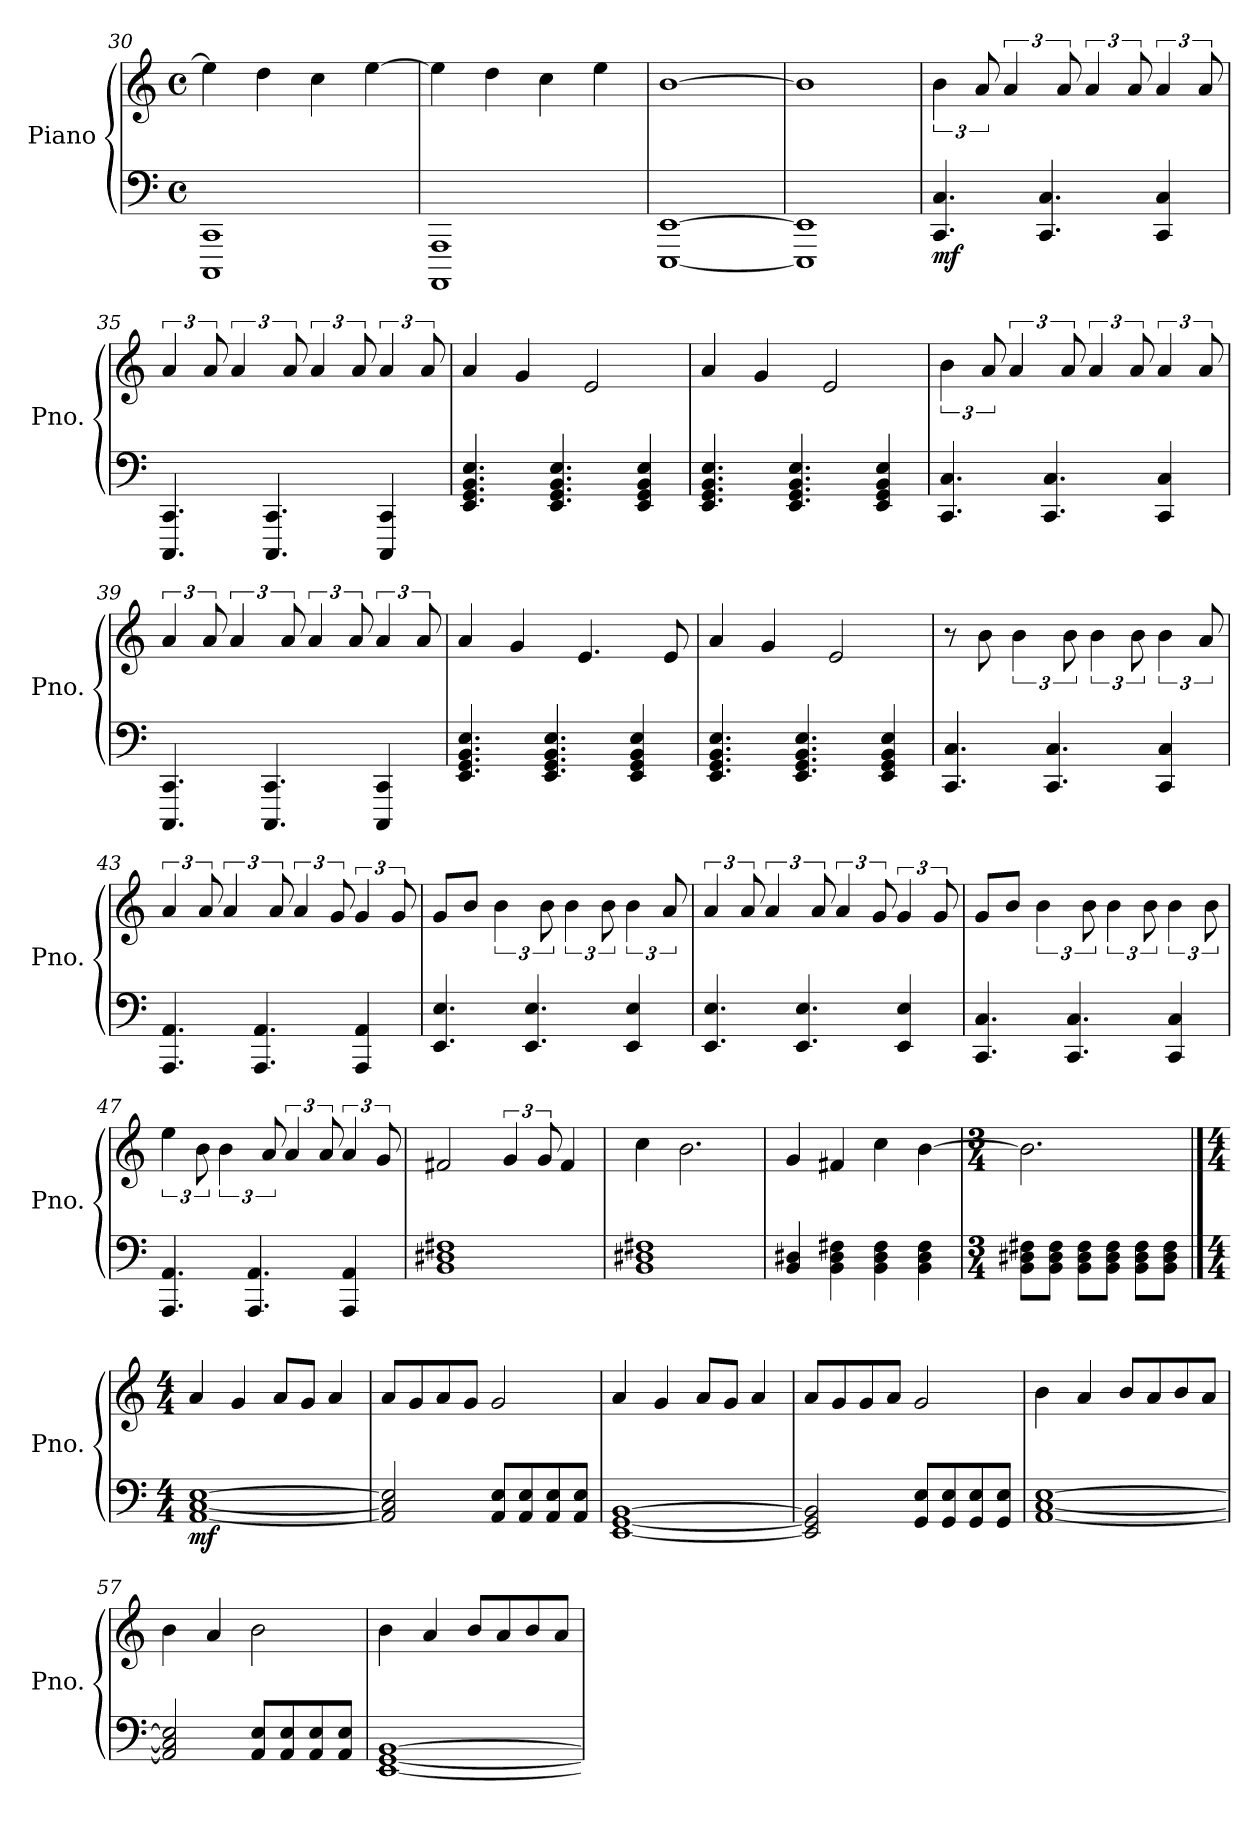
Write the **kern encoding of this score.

**kern	**kern	**dynam
*part1	*part1	*part1
*staff2	*staff1	*staff1/2
*I"Piano	*	*
*I'Pno.	*	*
*clefF4	*clefG2	*
*k[]	*k[]	*
*M4/4	*M4/4	*
*met(c)	*met(c)	*
=30	=30	=30
1CCC 1CC	4ee\]	.
.	4dd\	.
.	4cc\	.
.	[4ee\	.
=31	=31	=31
1AAAA 1AAA	4ee\]	.
.	4dd\	.
.	4cc\	.
.	4ee\	.
=32	=32	=32
[1EEE [1EE	[1b	.
=33	=33	=33
1EEE] 1EE]	1b]	.
=34	=34	=34
!	!	!LO:DY:b=2
4.CC/ 4.C/	6b\	mf
.	12a/	.
.	6a/	.
4.CC/ 4.C/	.	.
.	12a/	.
.	6a/	.
.	12a/	.
4CC/ 4C/	6a/	.
.	12a/	.
=35	=35	=35
4.CCC/ 4.CC/	6a/	.
.	12a/	.
.	6a/	.
4.CCC/ 4.CC/	.	.
.	12a/	.
.	6a/	.
.	12a/	.
4CCC/ 4CC/	6a/	.
.	12a/	.
!!LO:PB:g=z
=36	=36	=36
4.EE/ 4.GG/ 4.BB/ 4.E/	4a/	.
.	4g/	.
4.EE/ 4.GG/ 4.BB/ 4.E/	.	.
.	2e/	.
4EE/ 4GG/ 4BB/ 4E/	.	.
=37	=37	=37
4.EE/ 4.GG/ 4.BB/ 4.E/	4a/	.
.	4g/	.
4.EE/ 4.GG/ 4.BB/ 4.E/	.	.
.	2e/	.
4EE/ 4GG/ 4BB/ 4E/	.	.
=38	=38	=38
4.CC/ 4.C/	6b\	.
.	12a/	.
.	6a/	.
4.CC/ 4.C/	.	.
.	12a/	.
.	6a/	.
.	12a/	.
4CC/ 4C/	6a/	.
.	12a/	.
=39	=39	=39
4.CCC/ 4.CC/	6a/	.
.	12a/	.
.	6a/	.
4.CCC/ 4.CC/	.	.
.	12a/	.
.	6a/	.
.	12a/	.
4CCC/ 4CC/	6a/	.
.	12a/	.
=40	=40	=40
4.EE/ 4.GG/ 4.BB/ 4.E/	4a/	.
.	4g/	.
4.EE/ 4.GG/ 4.BB/ 4.E/	.	.
.	4.e/	.
4EE/ 4GG/ 4BB/ 4E/	.	.
.	8e/	.
=41	=41	=41
4.EE/ 4.GG/ 4.BB/ 4.E/	4a/	.
.	4g/	.
4.EE/ 4.GG/ 4.BB/ 4.E/	.	.
.	2e/	.
4EE/ 4GG/ 4BB/ 4E/	.	.
!!LO:LB:g=z
=42	=42	=42
4.CC/ 4.C/	8r	.
.	8b\	.
.	6b\	.
4.CC/ 4.C/	.	.
.	12b\	.
.	6b\	.
.	12b\	.
4CC/ 4C/	6b\	.
.	12a/	.
=43	=43	=43
4.AAA/ 4.AA/	6a/	.
.	12a/	.
.	6a/	.
4.AAA/ 4.AA/	.	.
.	12a/	.
.	6a/	.
.	12g/	.
4AAA/ 4AA/	6g/	.
.	12g/	.
=44	=44	=44
4.EE/ 4.E/	8g/L	.
.	8b/J	.
.	6b\	.
4.EE/ 4.E/	.	.
.	12b\	.
.	6b\	.
.	12b\	.
4EE/ 4E/	6b\	.
.	12a/	.
=45	=45	=45
4.EE/ 4.E/	6a/	.
.	12a/	.
.	6a/	.
4.EE/ 4.E/	.	.
.	12a/	.
.	6a/	.
.	12g/	.
4EE/ 4E/	6g/	.
.	12g/	.
=46	=46	=46
4.CC/ 4.C/	8g/L	.
.	8b/J	.
.	6b\	.
4.CC/ 4.C/	.	.
.	12b\	.
.	6b\	.
.	12b\	.
4CC/ 4C/	6b\	.
.	12b\	.
!!LO:LB:g=z
=47	=47	=47
4.AAA/ 4.AA/	6ee\	.
.	12b\	.
.	6b\	.
4.AAA/ 4.AA/	.	.
.	12a/	.
.	6a/	.
.	12a/	.
4AAA/ 4AA/	6a/	.
.	12g/	.
=48	=48	=48
1BB 1D#X 1F#X	2f#X/	.
.	6g/	.
.	12g/	.
.	4f#/	.
=49	=49	=49
1BB 1D#X 1F#X	4cc\	.
.	2.b\	.
=50	=50	=50
4BB/ 4D#X/	4g/	.
4BB\ 4D#\ 4F#X\	4f#X/	.
4BB\ 4D#\ 4F#\	4cc\	.
4BB\ 4D#\ 4F#\	[4b\	.
=51	=51	=51
*M3/4	*M3/4	*
8BB\ 8D#X\ 8F#X\L	2.b\]	.
8BB\ 8D#\ 8F#\J	.	.
8BB\ 8D#\ 8F#\L	.	.
8BB\ 8D#\ 8F#\J	.	.
8BB\ 8D#\ 8F#\L	.	.
8BB\ 8D#\ 8F#\J	.	.
==52	==52	==52
*M4/4	*M4/4	*
!	!	!LO:DY:b=2
[1AA [1C [1E	4a/	mf
.	4g/	.
.	8a/L	.
.	8g/J	.
.	4a/	.
!!LO:LB:g=z
=53	=53	=53
2AA/] 2C/] 2E/]	8a/L	.
.	8g/	.
.	8a/	.
.	8g/J	.
8AA/ 8E/L	2g/	.
8AA/ 8E/	.	.
8AA/ 8E/	.	.
8AA/ 8E/J	.	.
=54	=54	=54
[1EE [1GG [1BB	4a/	.
.	4g/	.
.	8a/L	.
.	8g/J	.
.	4a/	.
=55	=55	=55
2EE/] 2GG/] 2BB/]	8a/L	.
.	8g/	.
.	8g/	.
.	8a/J	.
8GG/ 8E/L	2g/	.
8GG/ 8E/	.	.
8GG/ 8E/	.	.
8GG/ 8E/J	.	.
=56	=56	=56
!	!	!LO:DY:b=2
!	!	!LO:DY:n=1:b=2
[1AA [1C [1E	4b\	mf mf
.	4a/	.
.	8b/L	.
.	8a/	.
.	8b/	.
.	8a/J	.
=57	=57	=57
2AA/] 2C/] 2E/]	4b\	.
.	4a/	.
8AA/ 8E/L	2b\	.
8AA/ 8E/	.	.
8AA/ 8E/	.	.
8AA/ 8E/J	.	.
=58	=58	=58
[1EE [1GG [1BB	4b\	.
.	4a/	.
.	8b/L	.
.	8a/	.
.	8b/	.
.	8a/J	.
=	=	=
*-	*-	*-
